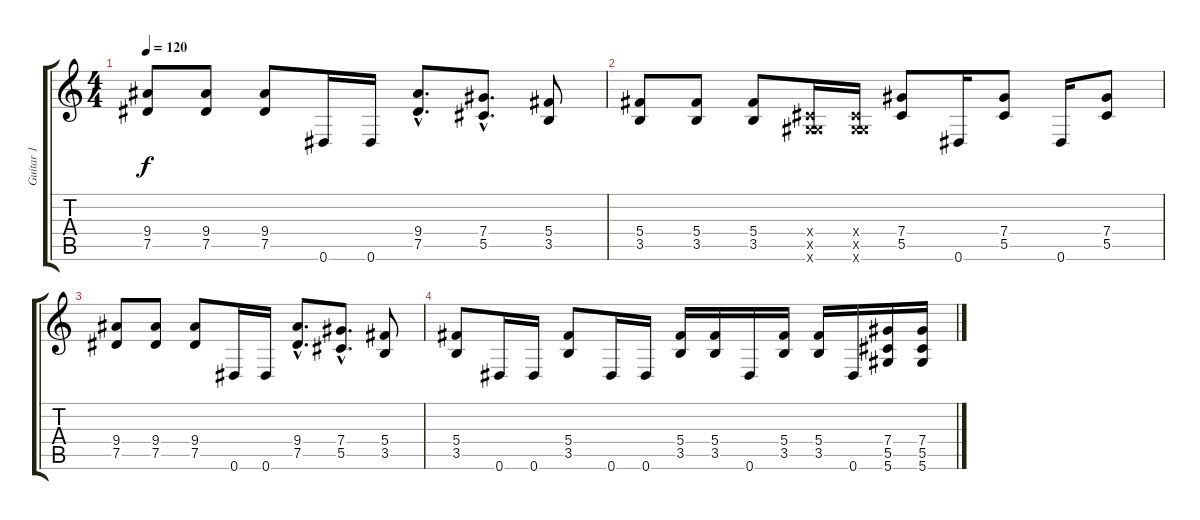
\track ("Guitar 1" "Guitar 1") {instrument distortionguitar}
\staff {score tabs}
\tuning (Eb4 Bb3 Gb3 Db3 Ab2 Eb2) {hide}
\ts (4 4)
\tempo 120
\clef g2
\ks c
(9.4 7.5).8{dy f} (9.4 7.5).8 (9.4 7.5).8 0.6.16 0.6.16 (9.4{hac} 7.5{hac}).8{d} (7.4{hac} 5.5{hac}).8{d} (5.4 3.5).8 |
(5.4 3.5).8 (5.4 3.5).8 (5.4 3.5).8 (0.4{x} 0.5{x} 5.6{x}).16 (0.4{x} 0.5{x} 5.6{x}).16 (7.4 5.5).8 0.6.16 (7.4 5.5).8 0.6.16 (7.4 5.5).8 |
(9.4 7.5).8 (9.4 7.5).8 (9.4 7.5).8 0.6.16 0.6.16 (9.4{hac} 7.5{hac}).8{d} (7.4{hac} 5.5{hac}).8{d} (5.4 3.5).8 |
(5.4 3.5).8 0.6.16 0.6.16 (5.4 3.5).8 0.6.16 0.6.16 (5.4 3.5).16 (5.4 3.5).16 0.6.16 (5.4 3.5).16 (5.4 3.5).16 0.6.16 (7.4 5.5 5.6).16 (7.4 5.5 5.6).16
